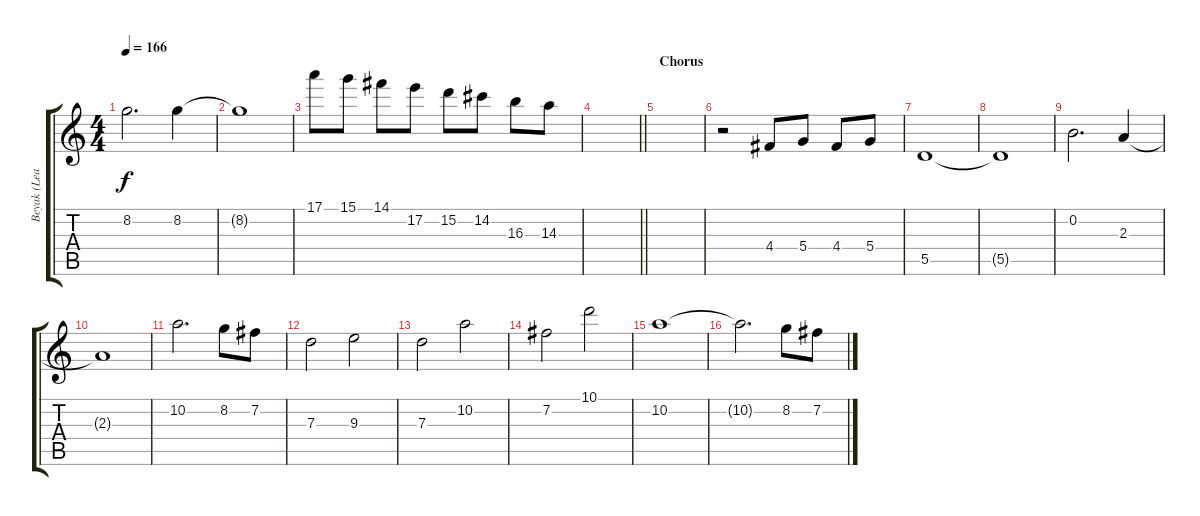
\track ("Beyak (Lead Guitar)" "Beyak (Lea") {instrument overdrivenguitar}
\staff {score tabs}
\tuning (E4 B3 G3 D3 A2 E2) {hide}
\ts (4 4)
\tempo 166
\clef g2
\ks c
8.2.2{d dy f} 8.2.4 |
8.2{t}.1 |
17.1.8 15.1.8 14.1.8 17.2.8 15.2.8 14.2.8 16.3.8 14.3.8 |
\barLineRight lightlight
|
\section ("" "Chorus")
|
r.2 4.4.8 5.4.8 4.4.8 5.4.8 |
5.5.1 |
5.5{t}.1 |
0.2.2{d} 2.3.4 |
2.3{t}.1 |
10.2.2{d} 8.2.8 7.2.8 |
7.3.2 9.3.2 |
7.3.2 10.2.2 |
7.2.2 10.1.2 |
10.2.1 |
10.2{t}.2{d} 8.2.8 7.2.8
